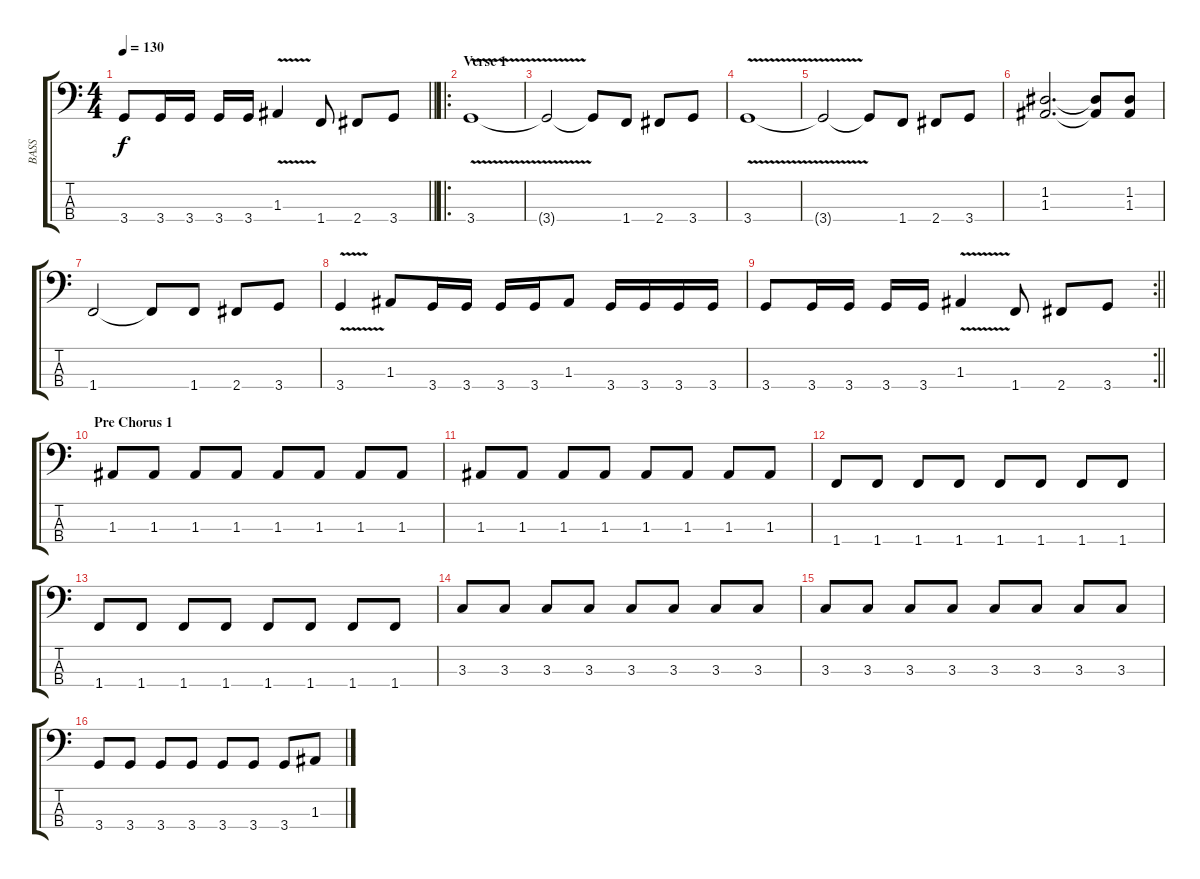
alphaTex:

\track ("BASS" "BASS") {instrument electricbasspick}
\staff {score tabs}
\tuning (G2 D2 A1 E1) {hide}
\ts (4 4)
\tempo 130
\clef f4
\barLineRight lightlight
\ks c
3.4.8{dy f} 3.4.16 3.4.16 3.4.16 3.4.16 1.3{v}.4 1.4.8 2.4.8 3.4.8 |
\ro
\section ("" "Verse 1")
3.4{v}.1 |
3.4{t}.2 3.4{t}.8 1.4.8 2.4.8 3.4.8 |
3.4{v}.1 |
3.4{t}.2 3.4{t}.8 1.4.8 2.4.8 3.4.8 |
(1.2 1.3).2{d} (1.2{t} 1.3{t}).8 (1.2 1.3).8 |
1.4.2 1.4{t}.8 1.4.8 2.4.8 3.4.8 |
3.4{v}.4 1.3.8 3.4.16 3.4.16 3.4.16 3.4.16 1.3.8 3.4.16 3.4.16 3.4.16 3.4.16 |
\rc 2
\barLineRight lightlight
3.4.8 3.4.16 3.4.16 3.4.16 3.4.16 1.3{v}.4 1.4.8 2.4.8 3.4.8 |
\section ("" "Pre Chorus 1")
1.3.8 1.3.8 1.3.8 1.3.8 1.3.8 1.3.8 1.3.8 1.3.8 |
1.3.8 1.3.8 1.3.8 1.3.8 1.3.8 1.3.8 1.3.8 1.3.8 |
1.4.8 1.4.8 1.4.8 1.4.8 1.4.8 1.4.8 1.4.8 1.4.8 |
1.4.8 1.4.8 1.4.8 1.4.8 1.4.8 1.4.8 1.4.8 1.4.8 |
3.3.8 3.3.8 3.3.8 3.3.8 3.3.8 3.3.8 3.3.8 3.3.8 |
3.3.8 3.3.8 3.3.8 3.3.8 3.3.8 3.3.8 3.3.8 3.3.8 |
3.4.8 3.4.8 3.4.8 3.4.8 3.4.8 3.4.8 3.4.8 1.3.8
